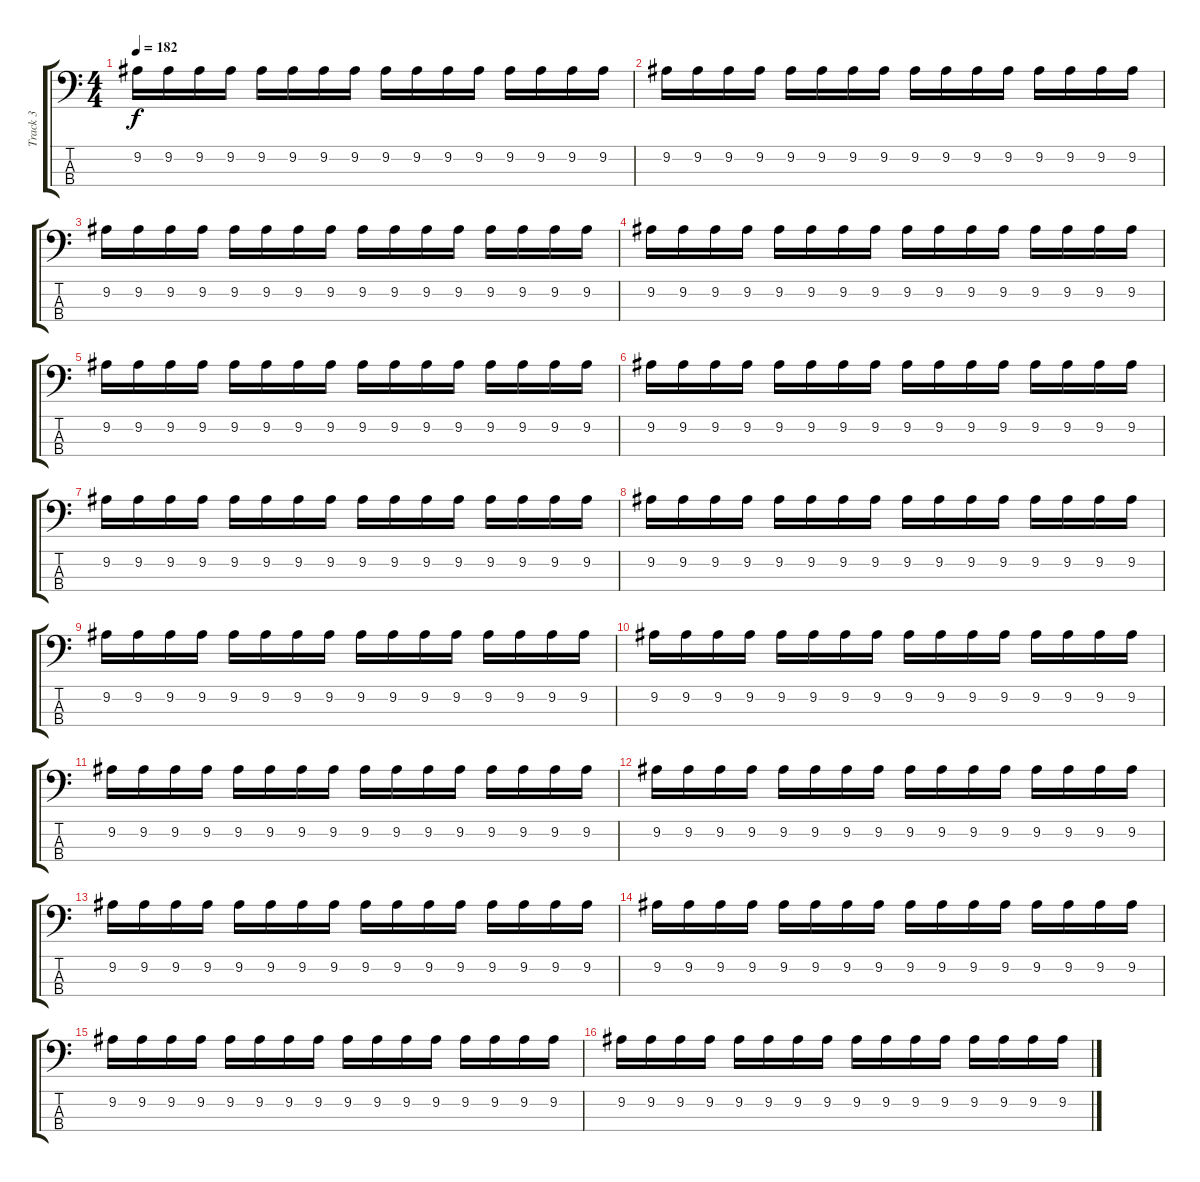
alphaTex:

\track ("Track 3" "Track 3") {instrument electricbassfinger}
\staff {score tabs}
\tuning (Gb2 Db2 Ab1 Eb1) {hide}
\ts (4 4)
\tempo 182
\clef f4
\ks c
9.2.16{dy f} 9.2.16 9.2.16 9.2.16 9.2.16 9.2.16 9.2.16 9.2.16 9.2.16 9.2.16 9.2.16 9.2.16 9.2.16 9.2.16 9.2.16 9.2.16 |
9.2.16 9.2.16 9.2.16 9.2.16 9.2.16 9.2.16 9.2.16 9.2.16 9.2.16 9.2.16 9.2.16 9.2.16 9.2.16 9.2.16 9.2.16 9.2.16 |
9.2.16 9.2.16 9.2.16 9.2.16 9.2.16 9.2.16 9.2.16 9.2.16 9.2.16 9.2.16 9.2.16 9.2.16 9.2.16 9.2.16 9.2.16 9.2.16 |
9.2.16 9.2.16 9.2.16 9.2.16 9.2.16 9.2.16 9.2.16 9.2.16 9.2.16 9.2.16 9.2.16 9.2.16 9.2.16 9.2.16 9.2.16 9.2.16 |
9.2.16 9.2.16 9.2.16 9.2.16 9.2.16 9.2.16 9.2.16 9.2.16 9.2.16 9.2.16 9.2.16 9.2.16 9.2.16 9.2.16 9.2.16 9.2.16 |
9.2.16 9.2.16 9.2.16 9.2.16 9.2.16 9.2.16 9.2.16 9.2.16 9.2.16 9.2.16 9.2.16 9.2.16 9.2.16 9.2.16 9.2.16 9.2.16 |
9.2.16 9.2.16 9.2.16 9.2.16 9.2.16 9.2.16 9.2.16 9.2.16 9.2.16 9.2.16 9.2.16 9.2.16 9.2.16 9.2.16 9.2.16 9.2.16 |
9.2.16 9.2.16 9.2.16 9.2.16 9.2.16 9.2.16 9.2.16 9.2.16 9.2.16 9.2.16 9.2.16 9.2.16 9.2.16 9.2.16 9.2.16 9.2.16 |
9.2.16 9.2.16 9.2.16 9.2.16 9.2.16 9.2.16 9.2.16 9.2.16 9.2.16 9.2.16 9.2.16 9.2.16 9.2.16 9.2.16 9.2.16 9.2.16 |
9.2.16 9.2.16 9.2.16 9.2.16 9.2.16 9.2.16 9.2.16 9.2.16 9.2.16 9.2.16 9.2.16 9.2.16 9.2.16 9.2.16 9.2.16 9.2.16 |
9.2.16 9.2.16 9.2.16 9.2.16 9.2.16 9.2.16 9.2.16 9.2.16 9.2.16 9.2.16 9.2.16 9.2.16 9.2.16 9.2.16 9.2.16 9.2.16 |
9.2.16 9.2.16 9.2.16 9.2.16 9.2.16 9.2.16 9.2.16 9.2.16 9.2.16 9.2.16 9.2.16 9.2.16 9.2.16 9.2.16 9.2.16 9.2.16 |
9.2.16 9.2.16 9.2.16 9.2.16 9.2.16 9.2.16 9.2.16 9.2.16 9.2.16 9.2.16 9.2.16 9.2.16 9.2.16 9.2.16 9.2.16 9.2.16 |
9.2.16 9.2.16 9.2.16 9.2.16 9.2.16 9.2.16 9.2.16 9.2.16 9.2.16 9.2.16 9.2.16 9.2.16 9.2.16 9.2.16 9.2.16 9.2.16 |
9.2.16 9.2.16 9.2.16 9.2.16 9.2.16 9.2.16 9.2.16 9.2.16 9.2.16 9.2.16 9.2.16 9.2.16 9.2.16 9.2.16 9.2.16 9.2.16 |
9.2.16 9.2.16 9.2.16 9.2.16 9.2.16 9.2.16 9.2.16 9.2.16 9.2.16 9.2.16 9.2.16 9.2.16 9.2.16 9.2.16 9.2.16 9.2.16
